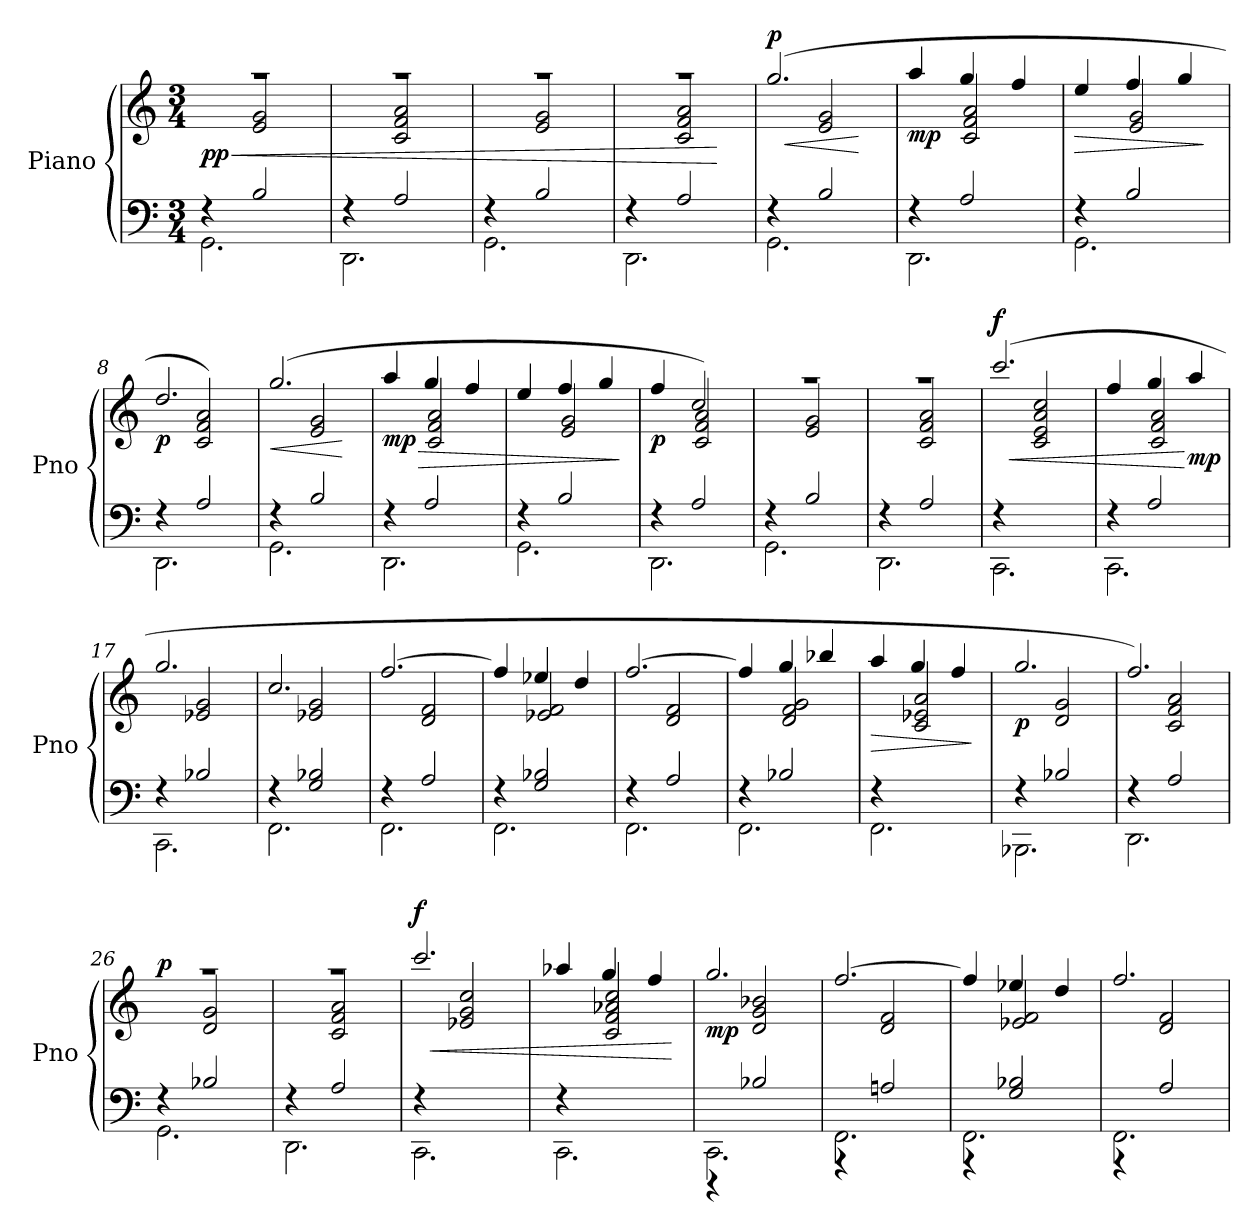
**kern	**kern	**dynam
*part1	*part1	*part1
*staff2	*staff1	*staff1/2
*I"Piano	*	*
*I'Pno	*	*
*clefF4	*clefG2	*
*k[]	*k[]	*
*M3/4	*M3/4	*
=1	=1	=1
*^	*	*
*	*^	*	*
!	!	!	!LO:TX:a:B:t=Lent et triste	!
!	!	!	!	!LO:HP:b
*	*	*	*^	*
!	!	!	!	!	!LO:DY:n=1:b
4r	2.GG\	4ryy	2.raa	4ryy	< pp
2ryy	.	2B/	.	2e/ 2g/	.
=2	=2	=2	=2	=2	=2
4r	2.DD\	4ryy	2.raa	4ryy	.
2ryy	.	2A/	.	2c/ 2f/ 2a/	.
=3	=3	=3	=3	=3	=3
4r	2.GG\	4ryy	2.raa	4ryy	.
2ryy	.	2B/	.	2e/ 2g/	.
=4	=4	=4	=4	=4	=4
4r	2.DD\	4ryy	2.raa	4ryy	.
2ryy	.	2A/	.	2c/ 2f/ 2a/	.
*v	*v	*v	*	*	*
*	*v	*v	*
.	.	[
=5	=5	=5
*^	*	*
*	*^	*	*
!	!	!	!	!LO:HP:b
*	*	*	*^	*
!	!	!	!	!	!LO:DY:n=1:a
4r	2.GG\	4ryy	(>2.gg/	4ryy	< p
2ryy	.	2B/	.	2e/ 2g/	.
*v	*v	*v	*	*	*
*	*v	*v	*
.	.	[
!!LO:LB:g=z
=6	=6	=6
*^	*^	*
*	*^	*	*	*
!	!	!	!	!	!LO:DY:b
4r	2.DD\	4ryy	4aa/	4ryy	mp
2ryy	.	2A/	4gg/	2c/ 2f/ 2a/	.
.	.	.	4ff/	.	.
=7	=7	=7	=7	=7	=7
!	!	!	!	!	!LO:HP:b
4r	2.GG\	4ryy	4ee/	4ryy	>
2ryy	.	2B/	4ff/	2e/ 2g/	.
.	.	.	4gg/	.	.
*v	*v	*v	*	*	*
*	*v	*v	*
.	.	]
=8	=8	=8
*^	*^	*
*	*^	*	*	*
!	!	!	!	!	!LO:DY:b
4r	2.DD\	4ryy	2.dd/	4ryy	p
2ryy	.	2A/	.	2c/ 2f/ 2a/)	.
=9	=9	=9	=9	=9	=9
!	!	!	!	!	!LO:HP:b
4r	2.GG\	4ryy	(>2.gg/	4ryy	<
2ryy	.	2B/	.	2e/ 2g/	.
*v	*v	*v	*	*	*
*	*v	*v	*
.	.	[
=10	=10	=10
*^	*	*
*	*^	*	*
!	!	!	!	!LO:HP:b
*	*	*	*^	*
!	!	!	!	!	!LO:DY:n=1:b
4r	2.DD\	4ryy	4aa/	4ryy	> mp
2ryy	.	2A/	4gg/	2c/ 2f/ 2a/	.
.	.	.	4ff/	.	.
=11	=11	=11	=11	=11	=11
4r	2.GG\	4ryy	4ee/	4ryy	.
2ryy	.	2B/	4ff/	2e/ 2g/	.
.	.	.	4gg/	.	.
*v	*v	*v	*	*	*
*	*v	*v	*
.	.	]
!!LO:LB:g=z
=12	=12	=12
*^	*^	*
*	*^	*	*	*
!	!	!	!	!	!LO:DY:b
4r	2.DD\	4ryy	4ff/	4ryy	p
2ryy	.	2A/	2cc/)	2c/ 2f/ 2a/	.
=13	=13	=13	=13	=13	=13
4r	2.GG\	4ryy	2.raa	4ryy	.
2ryy	.	2B/	.	2e/ 2g/	.
=14	=14	=14	=14	=14	=14
4r	2.DD\	4ryy	2.raa	4ryy	.
2ryy	.	2A/	.	2c/ 2f/ 2a/	.
=15	=15	=15	=15	=15	=15
!	!	!	!	!	!LO:HP:b
!	!	!	!	!	!LO:DY:n=1:a
*	*v	*v	*	*	*
4r	2.CC\	(>2.ccc/	4ryy	< f
2ryy	.	.	2c/ 2e/ 2a/ 2cc/	.
=16	=16	=16	=16	=16
*	*^	*	*	*
4r	2.CC\	4ryy	4ff/	4ryy	.
2ryy	.	2A/	4gg/	2c/ 2f/ 2a/	.
!	!	!	!	!	!LO:DY:n=1:b
.	.	.	4aa/	.	[ mp
=17	=17	=17	=17	=17	=17
4r	2.CC\	4ryy	2.gg/	4ryy	.
2ryy	.	2B-X/	.	2e-X/ 2g/	.
!!LO:LB:g=z	!!
=18	=18	=18	=18	=18	=18
4r	2.FF\	4ryy	2.cc/	4ryy	.
2ryy	.	2G/ 2B-X/	.	2e-X/ 2g/	.
=19	=19	=19	=19	=19	=19
4r	2.FF\	4ryy	[2.ff/	4ryy	.
2ryy	.	2A/	.	2d/ 2f/	.
=20	=20	=20	=20	=20	=20
4r	2.FF\	4ryy	4ff/]	4ryy	.
2ryy	.	2G/ 2B-X/	4ee-X/	2e-X/ 2f/	.
.	.	.	4dd/	.	.
=21	=21	=21	=21	=21	=21
4r	2.FF\	4ryy	[2.ff/	4ryy	.
2ryy	.	2A/	.	2d/ 2f/	.
=22	=22	=22	=22	=22	=22
4r	2.FF\	4ryy	4ff/]	4ryy	.
2ryy	.	2B-X/	4gg/	2d/ 2f/ 2g/	.
.	.	.	4bb-X/	.	.
*	*v	*v	*	*	*
=23	=23	=23	=23	=23
!	!	!	!	!LO:HP:b
4r	2.FF\	4aa/	4ryy	>
2ryy	.	4gg/	2c/ 2e-X/ 2a/	.
.	.	4ff/	.	.
*v	*v	*	*	*
*	*v	*v	*
.	.	]
!!LO:PB:g=z
=24	=24	=24
*^	*^	*
*	*^	*	*	*
!	!	!	!	!	!LO:DY:b
4r	2.BBB-X\	4ryy	2.gg/	4ryy	p
2ryy	.	2B-X/	.	2d/ 2g/	.
=25	=25	=25	=25	=25	=25
4r	2.DD\	4ryy	2.ff/)	4ryy	.
2ryy	.	2A/	.	2c/ 2f/ 2a/	.
=26	=26	=26	=26	=26	=26
!	!	!	!	!	!LO:DY:a
4r	2.GG\	4ryy	2.raa	4ryy	p
2ryy	.	2B-X/	.	2d/ 2g/	.
=27	=27	=27	=27	=27	=27
4r	2.DD\	4ryy	2.raa	4ryy	.
2ryy	.	2A/	.	2c/ 2f/ 2a/	.
=28	=28	=28	=28	=28	=28
!	!	!	!	!	!LO:HP:b
!	!	!	!	!	!LO:DY:n=1:a
*	*v	*v	*	*	*
4r	2.CC\	2.ccc/	4ryy	< f
2ryy	.	.	2e-X/ 2g/ 2cc/	.
=29	=29	=29	=29	=29
4r	2.CC\	4aa-X/	4ryy	.
2ryy	.	4gg/	2c/ 2f/ 2a-X/ 2cc/	.
.	.	4ff/	.	.
*v	*v	*	*	*
*	*v	*v	*
.	.	[
!!LO:LB:g=z
=30	=30	=30
*^	*^	*
*	*^	*	*	*
!	!	!	!	!	!LO:DY:b
2.CC\	4r	4ryy	2.gg/	4ryy	mp
.	2ryy	2B-X/	.	2d/ 2g/ 2b-X/	.
=31	=31	=31	=31	=31	=31
2.FF\	4r	4ryy	[2.ff/	4ryy	.
.	2ryy	2An/	.	2d/ 2f/	.
=32	=32	=32	=32	=32	=32
2.FF\	4r	4ryy	4ff/]	4ryy	.
.	2ryy	2G/ 2B-X/	4ee-X/	2e-X/ 2f/	.
.	.	.	4dd/	.	.
=33	=33	=33	=33	=33	=33
2.FF\	4r	4ryy	2.ff/	4ryy	.
.	2ryy	2A/	.	2d/ 2f/	.
*v	*v	*v	*	*	*
*	*v	*v	*
=	=	=
*-	*-	*-
